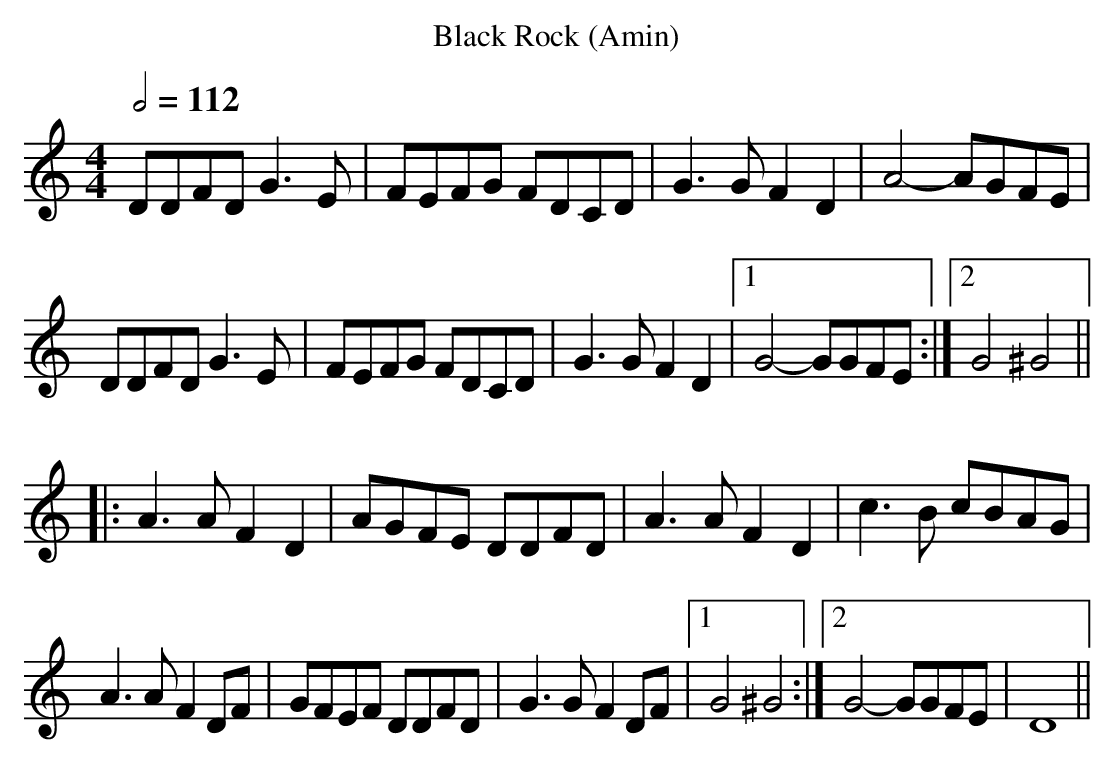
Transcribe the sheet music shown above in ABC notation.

X:1
T:Black Rock (Amin)
Q:1/2=112
M:4/4
L:1/8
K:Ddor
DDFD G3E|FEFG FDCD|G3G F2D2|A4- AGFE|
DDFD G3E|FEFG FDCD|G3G F2D2|1G4-GGFE:|2G4 ^G4||
|:A3A F2D2|AGFE DDFD|A3A F2D2|c3B cBAG|
A3A F2DF|GFEF DDFD|G3G F2DF|1G4 ^G4:|2G4-GGFE|D8||
